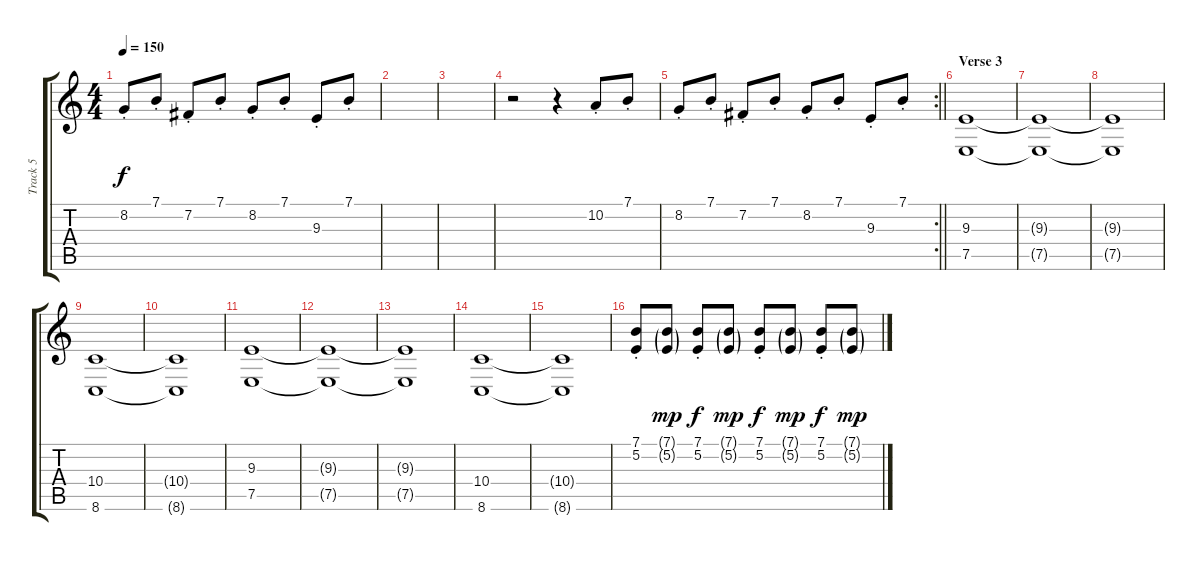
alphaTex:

\track ("Track 5" "Track 5") {instrument stringensemble1}
\staff {score tabs}
\tuning (E4 B3 G3 D3 A2 E2) {hide}
\ts (4 4)
\tempo 150
\clef g2
\ks c
8.2{st}.8{dy f} 7.1{st}.8 7.2{st}.8 7.1{st}.8 8.2{st}.8 7.1{st}.8 9.3{st}.8 7.1{st}.8 |
|
|
r.2 r.4 10.2{st}.8 7.1{st}.8 |
\rc 2
\barLineRight lightlight
8.2{st}.8 7.1{st}.8 7.2{st}.8 7.1{st}.8 8.2{st}.8 7.1{st}.8 9.3{st}.8 7.1{st}.8 |
\section ("" "Verse 3")
(9.3 7.5).1{instrument pad4choir} |
(9.3{t} 7.5{t}).1 |
(9.3{t} 7.5{t}).1 |
(10.4 8.6).1 |
(10.4{t} 8.6{t}).1 |
(9.3 7.5).1{instrument pad4choir} |
(9.3{t} 7.5{t}).1 |
(9.3{t} 7.5{t}).1 |
(10.4 8.6).1 |
(10.4{t} 8.6{t}).1 |
(7.1{st} 5.2{st}).8{instrument stringensemble1} (7.1{g} 5.2{g}).8{dy mp} (7.1{st} 5.2{st}).8{dy f} (7.1{g} 5.2{g}).8{dy mp} (7.1{st} 5.2{st}).8{dy f} (7.1{g} 5.2{g}).8{dy mp} (7.1{st} 5.2{st}).8{dy f} (7.1{g} 5.2{g}).8{dy mp}
